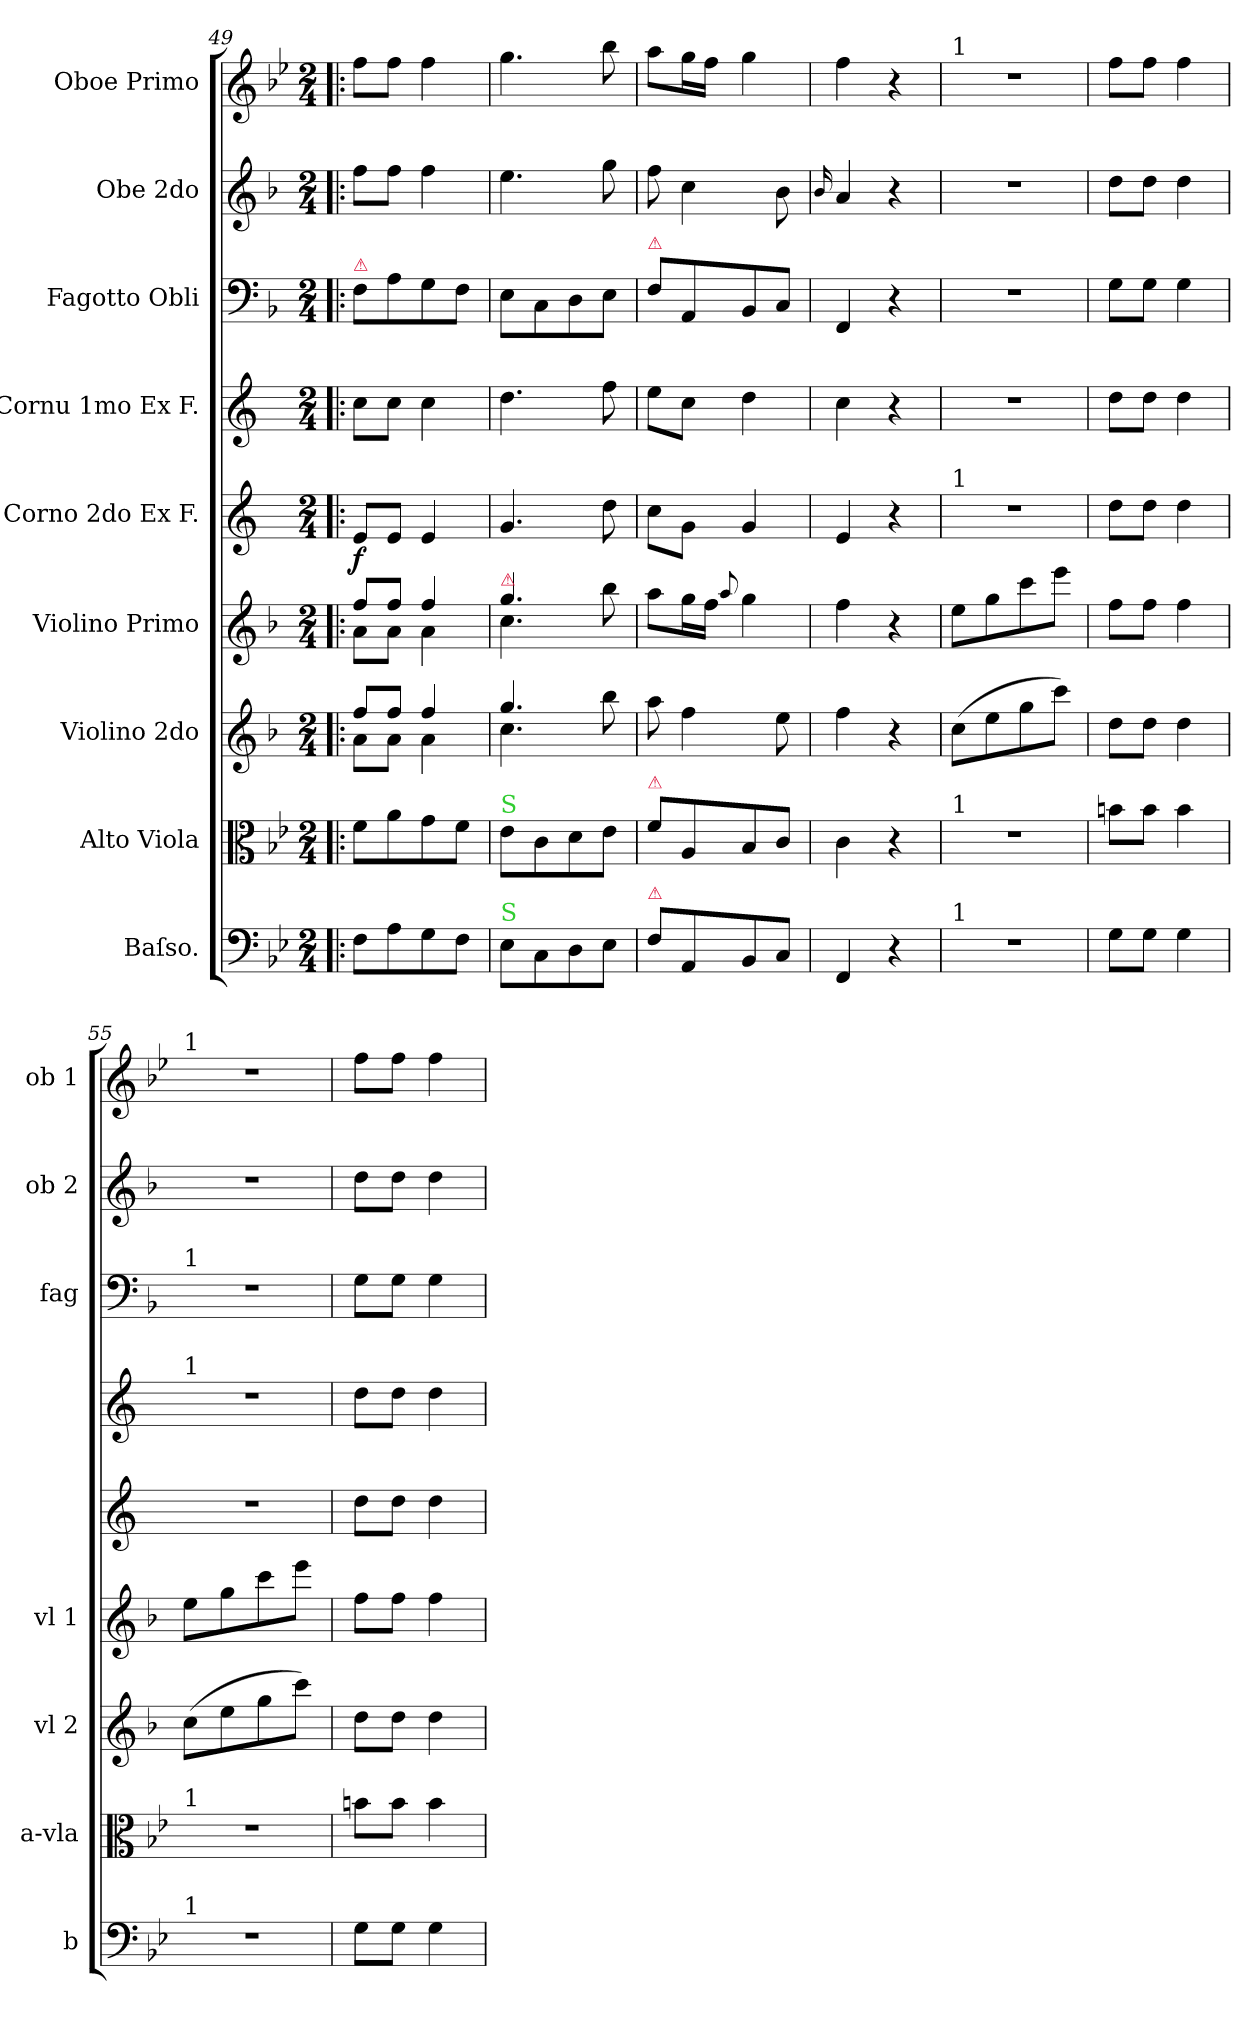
**kern	**kern	**kern	**dynam	**kern	**dynam	**kern	**kern	**kern	**kern	**kern
*part9	*part8	*part7	*part7	*part6	*part6	*part5	*part4	*part3	*part2	*part1
*staff9	*staff8	*staff7	*staff7	*staff6	*staff6	*staff5	*staff4	*staff3	*staff2	*staff1
*I"Baſso.	*I"Alto Viola	*I"Violino 2do	*	*I"Violino Primo	*	*I"Corno 2do Ex F.	*I"Cornu 1mo Ex F.	*I"Fagotto Obli	*I"Obe 2do	*I"Oboe Primo
*I'b	*I'a-vla	*I'vl 2	*	*I'vl 1	*	*	*	*I'fag	*I'ob 2	*I'ob 1
*clefF4	*clefC3	*clefG2	*	*clefG2	*	*clefG2	*clefG2	*clefF4	*clefG2	*clefG2
*	*	*	*	*	*	*ITrd4c7	*ITrd4c7	*	*	*
*k[b-e-]	*k[b-e-]	*k[b-]	*	*k[b-]	*	*k[b-]	*k[b-]	*k[b-]	*k[b-]	*k[b-e-]
*M2/4	*M2/4	*M2/4	*	*M2/4	*	*M2/4	*M2/4	*M2/4	*M2/4	*M2/4
=49!|:	=49!|:	=49!|:	=49!|:	=49!|:	=49!|:	=49!|:	=49!|:	=49!|:	=49!|:	=49!|:
*	*	*^	*	*^	*	*	*	*	*	*
!	!	!	!	!	!	!	!	!	!	!LO:TX:a:color=crimson:t=⚠	!	!
!	!	!	!	!LO:DY:a	!	!	!LO:DY:a	!	!	!	!	!
8F\L	8f\L	8ff/L	8a\L	for	8ff/L	8a\L	f	8A/L	8f\L	8F\L	8ff\L	8ff\L
8A\	8a\	8ff/J	8a\J	.	8ff/J	8a\J	.	8A/J	8f\J	8A\	8ff\J	8ff\J
8G\	8g\	4ff/	4a\	.	4ff/	4a\	.	4A/	4f\	8G\	4ff\	4ff\
8F\J	8f\J	.	.	.	.	.	.	.	.	8F\J	.	.
=50	=50	=50	=50	=50	=50	=50	=50	=50	=50	=50	=50	=50
!	!	!	!	!	!LO:TX:a:color=crimson:t=⚠	!	!	!	!	!	!	!
!	!LO:TX:a:color=limegreen:t=S	!	!	!	!	!	!	!	!	!	!	!
!LO:TX:a:color=limegreen:t=S	!	!	!	!	!	!	!	!	!	!	!	!
8E-\L	8e-\L	4.gg/	4.cc\	.	4.gg/	4.cc\	.	4.c/	4.g\	8E\L	4.ee\	4.gg\
8C\	8c\	.	.	.	.	.	.	.	.	8C\	.	.
8D\	8d\	.	.	.	.	.	.	.	.	8D\	.	.
8E-\J	8e-\J	8bb-\	8ryy	.	8bb-\	8ryy	.	8g\	8b-\	8E\J	8gg\	8bb-\
=51	=51	=51	=51	=51	=51	=51	=51	=51	=51	=51	=51	=51
!	!	!	!	!	!	!	!	!	!	!LO:TX:a:color=crimson:t=⚠	!	!
!	!LO:TX:a:color=crimson:t=⚠	!	!	!	!	!	!	!	!	!	!	!
!LO:TX:a:color=crimson:t=⚠	!	!	!	!	!	!	!	!	!	!	!	!
*	*	*v	*v	*	*	*	*	*	*	*	*	*
*	*	*	*	*v	*v	*	*	*	*	*	*
8F\L	8f\L	8aa\	.	8aa\L	.	8f\L	8a\L	8F\L	8ff\	8aa\L
8AA/	8A/	4ff\	.	16gg\L	.	8c\J	8f\J	8AA/	4cc\	16gg\L
.	.	.	.	16ff\JJ	.	.	.	.	.	16ff\JJ
.	.	.	.	8qqaa/	.	.	.	.	.	.
8BB-/	8B-/	.	.	4gg\	.	4c/	4g\	8BB-/	.	4gg\
8C/J	8c/J	8ee\	.	.	.	.	.	8C/J	8b-\	.
=52	=52	=52	=52	=52	=52	=52	=52	=52	=52	=52
.	.	.	.	.	.	.	.	.	16qqb-/	.
4FF/	4c\	4ff\	.	4ff\	.	4A/	4f\	4FF/	4a/	4ff\
4r	4r	4r	.	4r	.	4r	4r	4r	4r	4r
=53	=53	=53	=53	=53	=53	=53	=53	=53	=53	=53
!	!	!	!	!	!	!	!	!	!	!LO:TX:a:t=1
!	!	!	!	!	!	!LO:TX:a:t=1	!	!	!	!
!	!LO:TX:a:t=1	!	!	!	!	!	!	!	!	!
!LO:TX:a:t=1	!	!	!	!	!	!	!	!	!	!
2r	2r	(>8cc\L	.	8ee\L	.	2r	2r	2r	2r	2r
.	.	8ee\	.	8gg\	.	.	.	.	.	.
.	.	8gg\	.	8ccc\	.	.	.	.	.	.
.	.	8ccc\J)	.	8eee\J	.	.	.	.	.	.
=54	=54	=54	=54	=54	=54	=54	=54	=54	=54	=54
8G\L	8bn\L	8dd\L	.	8ff\L	.	8g\L	8g\L	8G\L	8dd\L	8ff\L
8G\J	8b\J	8dd\J	.	8ff\J	.	8g\J	8g\J	8G\J	8dd\J	8ff\J
4G\	4b\	4dd\	.	4ff\	.	4g\	4g\	4G\	4dd\	4ff\
=55	=55	=55	=55	=55	=55	=55	=55	=55	=55	=55
!	!	!	!	!	!	!	!	!	!	!LO:TX:a:t=1
!	!	!	!	!	!	!	!	!LO:TX:a:t=1	!	!
!	!	!	!	!	!	!	!LO:TX:a:t=1	!	!	!
!	!LO:TX:a:t=1	!	!	!	!	!	!	!	!	!
!LO:TX:a:t=1	!	!	!	!	!	!	!	!	!	!
2r	2r	(>8cc\L	.	8ee\L	.	2r	2r	2r	2r	2r
.	.	8ee\	.	8gg\	.	.	.	.	.	.
.	.	8gg\	.	8ccc\	.	.	.	.	.	.
.	.	8ccc\J)	.	8eee\J	.	.	.	.	.	.
=56	=56	=56	=56	=56	=56	=56	=56	=56	=56	=56
8G\L	8bn\L	8dd\L	.	8ff\L	.	8g\L	8g\L	8G\L	8dd\L	8ff\L
8G\J	8b\J	8dd\J	.	8ff\J	.	8g\J	8g\J	8G\J	8dd\J	8ff\J
4G\	4b\	4dd\	.	4ff\	.	4g\	4g\	4G\	4dd\	4ff\
=	=	=	=	=	=	=	=	=	=	=
*-	*-	*-	*-	*-	*-	*-	*-	*-	*-	*-
